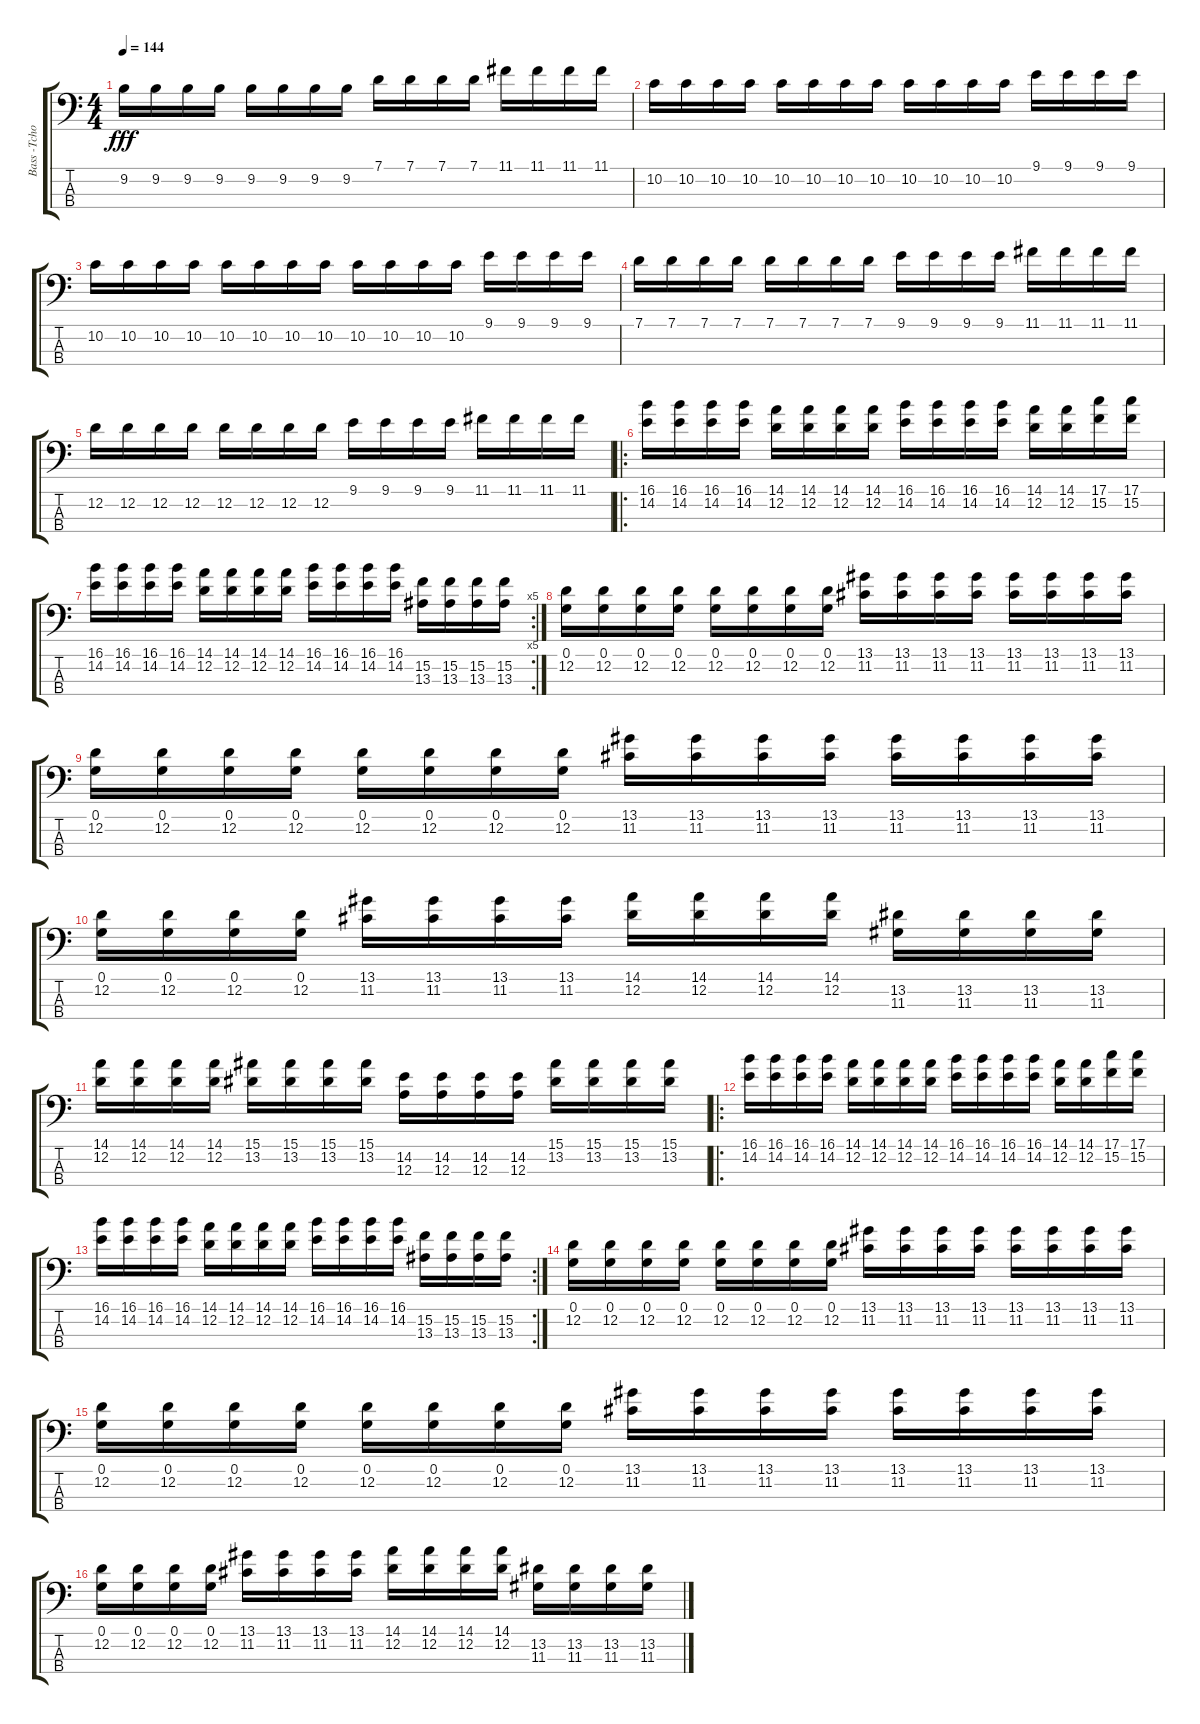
\track ("Bass -Tchort" "Bass -Tcho") {instrument electricbassfinger}
\staff {score tabs}
\tuning (G2 D2 A1 E1) {hide}
\ts (4 4)
\tempo 144
\clef f4
\ks c
9.2.16{dy fff} 9.2.16 9.2.16 9.2.16 9.2.16 9.2.16 9.2.16 9.2.16 7.1.16 7.1.16 7.1.16 7.1.16 11.1.16 11.1.16 11.1.16 11.1.16 |
10.2.16 10.2.16 10.2.16 10.2.16 10.2.16 10.2.16 10.2.16 10.2.16 10.2.16 10.2.16 10.2.16 10.2.16 9.1.16 9.1.16 9.1.16 9.1.16 |
10.2.16 10.2.16 10.2.16 10.2.16 10.2.16 10.2.16 10.2.16 10.2.16 10.2.16 10.2.16 10.2.16 10.2.16 9.1.16 9.1.16 9.1.16 9.1.16 |
7.1.16 7.1.16 7.1.16 7.1.16 7.1.16 7.1.16 7.1.16 7.1.16 9.1.16 9.1.16 9.1.16 9.1.16 11.1.16 11.1.16 11.1.16 11.1.16 |
12.2.16 12.2.16 12.2.16 12.2.16 12.2.16 12.2.16 12.2.16 12.2.16 9.1.16 9.1.16 9.1.16 9.1.16 11.1.16 11.1.16 11.1.16 11.1.16 |
\ro
(16.1 14.2).16 (16.1 14.2).16 (16.1 14.2).16 (16.1 14.2).16 (14.1 12.2).16 (14.1 12.2).16 (14.1 12.2).16 (14.1 12.2).16 (16.1 14.2).16 (16.1 14.2).16 (16.1 14.2).16 (16.1 14.2).16 (14.1 12.2).16 (14.1 12.2).16 (17.1 15.2).16 (17.1 15.2).16 |
\rc 5
(16.1 14.2).16 (16.1 14.2).16 (16.1 14.2).16 (16.1 14.2).16 (14.1 12.2).16 (14.1 12.2).16 (14.1 12.2).16 (14.1 12.2).16 (16.1 14.2).16 (16.1 14.2).16 (16.1 14.2).16 (16.1 14.2).16 (15.2 13.3).16 (15.2 13.3).16 (15.2 13.3).16 (15.2 13.3).16 |
(0.1 12.2).16 (0.1 12.2).16 (0.1 12.2).16 (0.1 12.2).16 (0.1 12.2).16 (0.1 12.2).16 (0.1 12.2).16 (0.1 12.2).16 (13.1 11.2).16 (13.1 11.2).16 (13.1 11.2).16 (13.1 11.2).16 (13.1 11.2).16 (13.1 11.2).16 (13.1 11.2).16 (13.1 11.2).16 |
(0.1 12.2).16 (0.1 12.2).16 (0.1 12.2).16 (0.1 12.2).16 (0.1 12.2).16 (0.1 12.2).16 (0.1 12.2).16 (0.1 12.2).16 (13.1 11.2).16 (13.1 11.2).16 (13.1 11.2).16 (13.1 11.2).16 (13.1 11.2).16 (13.1 11.2).16 (13.1 11.2).16 (13.1 11.2).16 |
(0.1 12.2).16 (0.1 12.2).16 (0.1 12.2).16 (0.1 12.2).16 (13.1 11.2).16 (13.1 11.2).16 (13.1 11.2).16 (13.1 11.2).16 (14.1 12.2).16 (14.1 12.2).16 (14.1 12.2).16 (14.1 12.2).16 (13.2 11.3).16 (13.2 11.3).16 (13.2 11.3).16 (13.2 11.3).16 |
(14.1 12.2).16 (14.1 12.2).16 (14.1 12.2).16 (14.1 12.2).16 (15.1 13.2).16 (15.1 13.2).16 (15.1 13.2).16 (15.1 13.2).16 (14.2 12.3).16 (14.2 12.3).16 (14.2 12.3).16 (14.2 12.3).16 (15.1 13.2).16 (15.1 13.2).16 (15.1 13.2).16 (15.1 13.2).16 |
\ro
(16.1 14.2).16 (16.1 14.2).16 (16.1 14.2).16 (16.1 14.2).16 (14.1 12.2).16 (14.1 12.2).16 (14.1 12.2).16 (14.1 12.2).16 (16.1 14.2).16 (16.1 14.2).16 (16.1 14.2).16 (16.1 14.2).16 (14.1 12.2).16 (14.1 12.2).16 (17.1 15.2).16 (17.1 15.2).16 |
\rc 2
(16.1 14.2).16 (16.1 14.2).16 (16.1 14.2).16 (16.1 14.2).16 (14.1 12.2).16 (14.1 12.2).16 (14.1 12.2).16 (14.1 12.2).16 (16.1 14.2).16 (16.1 14.2).16 (16.1 14.2).16 (16.1 14.2).16 (15.2 13.3).16 (15.2 13.3).16 (15.2 13.3).16 (15.2 13.3).16 |
(0.1 12.2).16 (0.1 12.2).16 (0.1 12.2).16 (0.1 12.2).16 (0.1 12.2).16 (0.1 12.2).16 (0.1 12.2).16 (0.1 12.2).16 (13.1 11.2).16 (13.1 11.2).16 (13.1 11.2).16 (13.1 11.2).16 (13.1 11.2).16 (13.1 11.2).16 (13.1 11.2).16 (13.1 11.2).16 |
(0.1 12.2).16 (0.1 12.2).16 (0.1 12.2).16 (0.1 12.2).16 (0.1 12.2).16 (0.1 12.2).16 (0.1 12.2).16 (0.1 12.2).16 (13.1 11.2).16 (13.1 11.2).16 (13.1 11.2).16 (13.1 11.2).16 (13.1 11.2).16 (13.1 11.2).16 (13.1 11.2).16 (13.1 11.2).16 |
(0.1 12.2).16 (0.1 12.2).16 (0.1 12.2).16 (0.1 12.2).16 (13.1 11.2).16 (13.1 11.2).16 (13.1 11.2).16 (13.1 11.2).16 (14.1 12.2).16 (14.1 12.2).16 (14.1 12.2).16 (14.1 12.2).16 (13.2 11.3).16 (13.2 11.3).16 (13.2 11.3).16 (13.2 11.3).16
